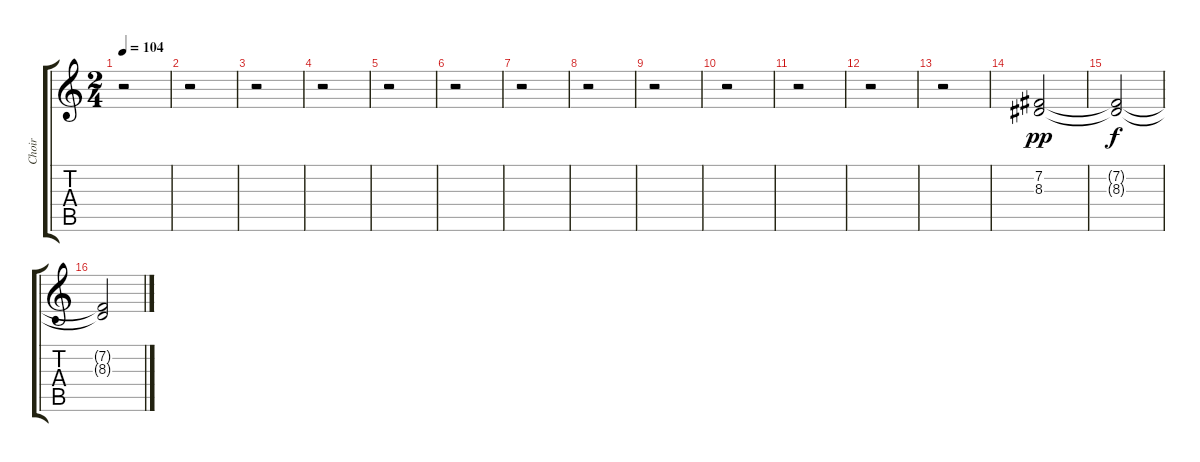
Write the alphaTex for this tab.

\track ("Choir   " "Choir   ") {instrument choiraahs}
\staff {score tabs}
\tuning (E4 B3 G3 D3 A2 E2) {hide}
\ts (2 4)
\tempo 104
\clef g2
\ks c
r.2{dy pp} |
r.2 |
r.2 |
r.2 |
r.2 |
r.2 |
r.2 |
r.2 |
r.2 |
r.2 |
r.2 |
r.2 |
r.2 |
(7.2 8.3).2 |
(7.2{t} 8.3{t}).2{dy f} |
(7.2{t} 8.3{t}).2
